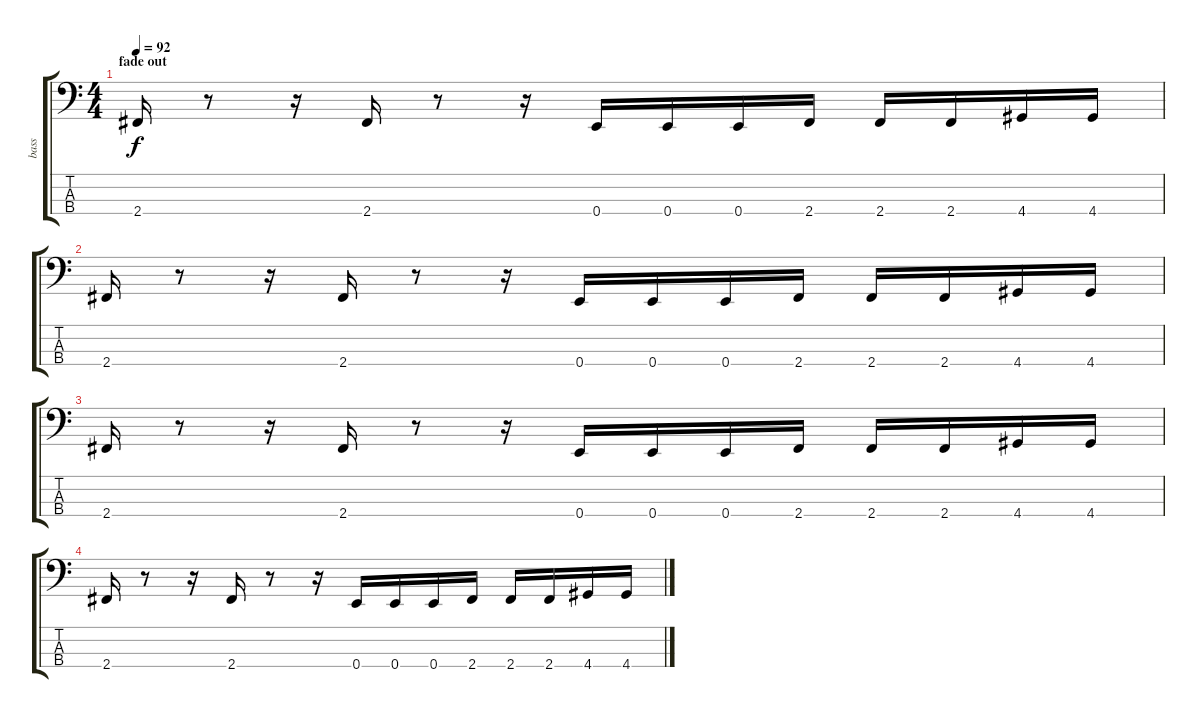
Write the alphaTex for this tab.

\track ("bass" "bass") {instrument fretlessbass}
\staff {score tabs}
\tuning (G2 D2 A1 E1) {hide}
\ts (4 4)
\section ("" "fade out")
\tempo 92
\clef f4
\ks c
2.4.16{dy f} r.8 r.16 2.4.16 r.8 r.16 0.4.16 0.4.16 0.4.16 2.4.16 2.4.16 2.4.16 4.4.16 4.4.16 |
2.4.16 r.8 r.16 2.4.16 r.8 r.16 0.4.16 0.4.16 0.4.16 2.4.16 2.4.16 2.4.16 4.4.16 4.4.16 |
2.4.16 r.8 r.16 2.4.16 r.8 r.16 0.4.16 0.4.16 0.4.16 2.4.16 2.4.16 2.4.16 4.4.16 4.4.16 |
2.4.16 r.8 r.16 2.4.16 r.8 r.16 0.4.16 0.4.16 0.4.16 2.4.16 2.4.16 2.4.16 4.4.16 4.4.16
